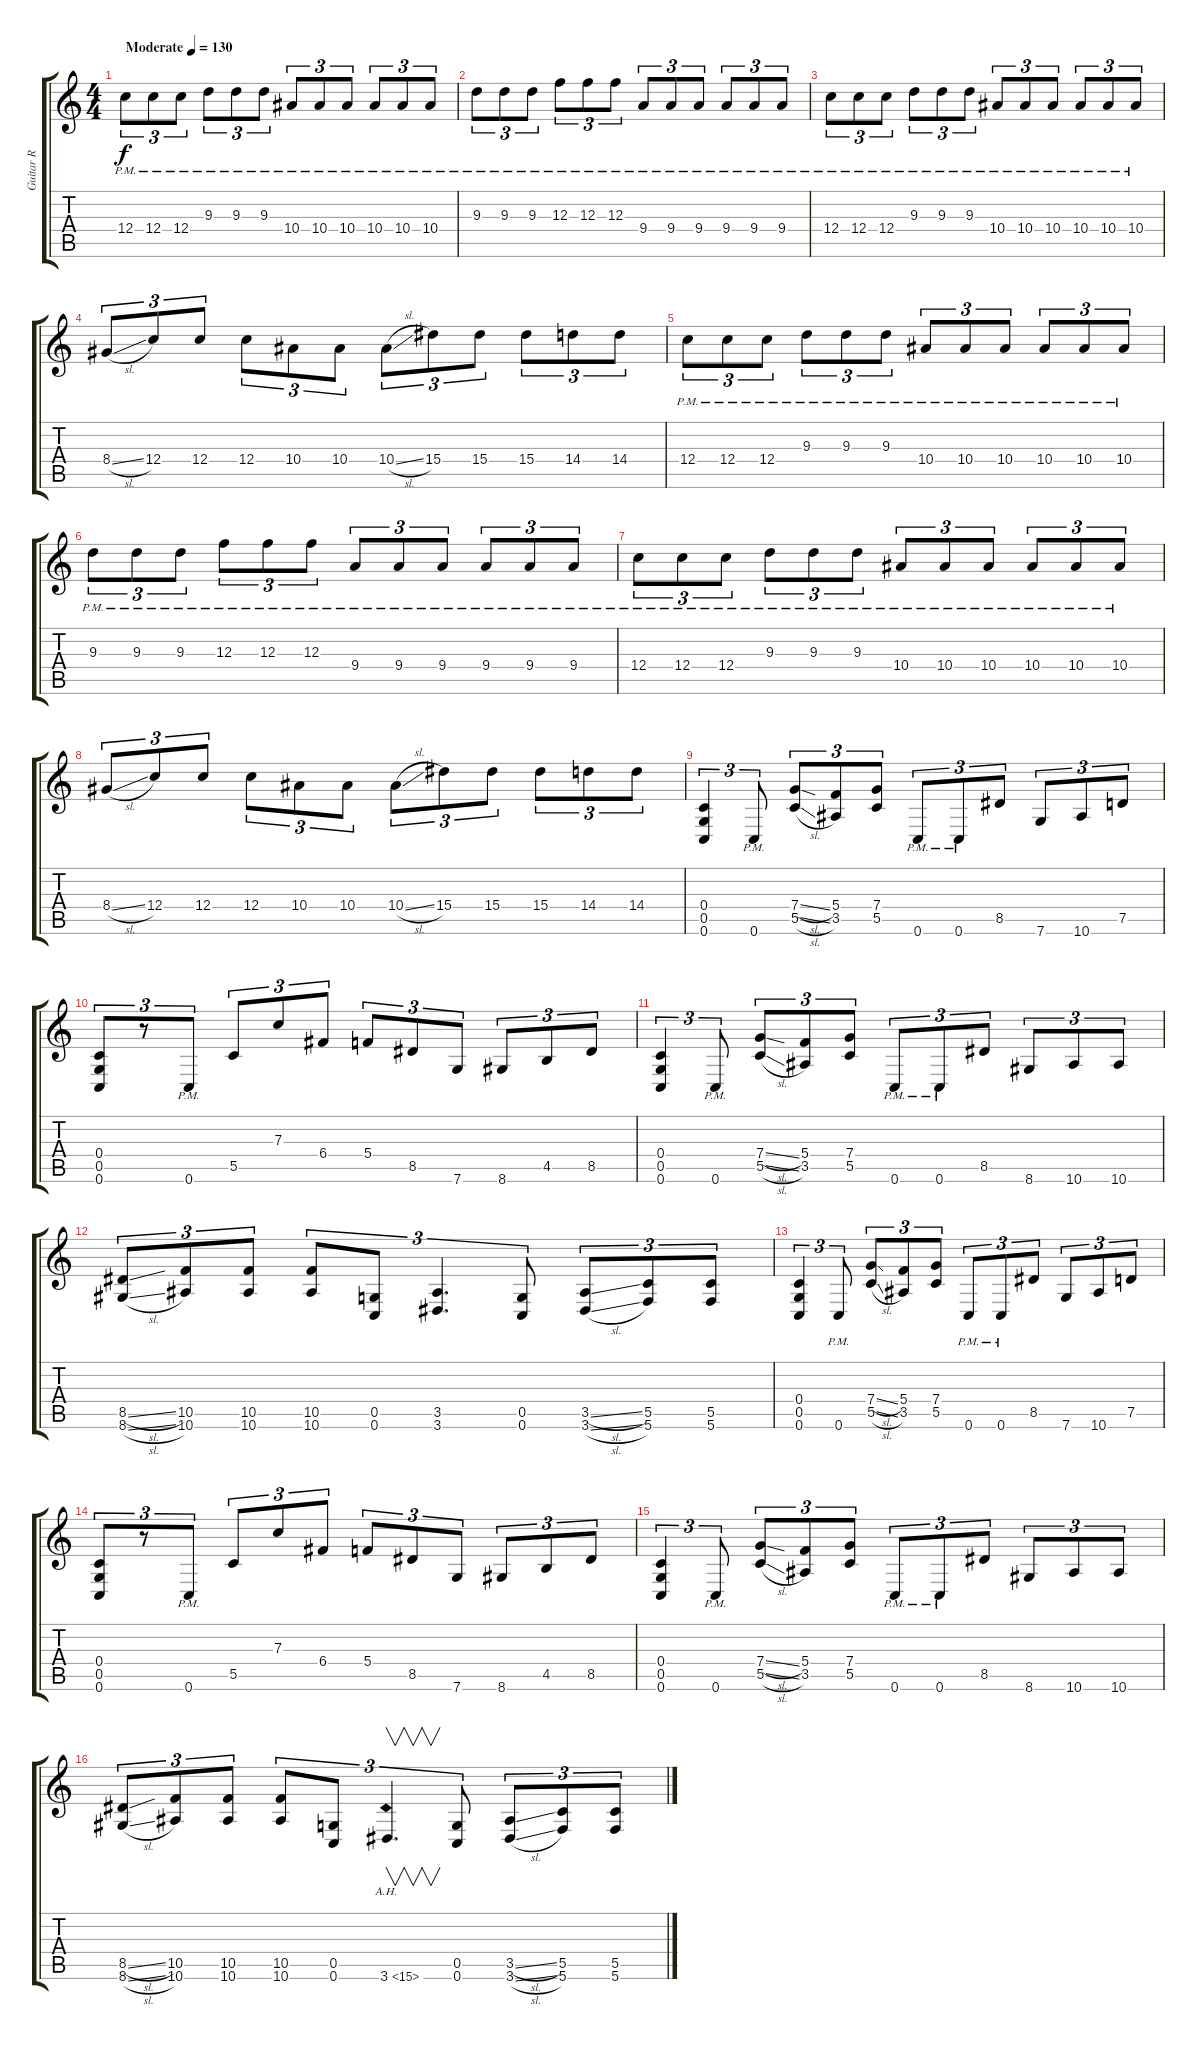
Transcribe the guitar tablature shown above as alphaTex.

\track ("Guitar R" "Guitar R") {instrument distortionguitar}
\staff {score tabs}
\tuning (D4 A3 F3 C3 G2 C2) {hide}
\ts (4 4)
\tempo (130 "Moderate")
\clef g2
\ks c
12.4{pm}.8{tu (3 2) dy f instrument distortionguitar} 12.4{pm}.8{tu (3 2)} 12.4{pm}.8{tu (3 2)} 9.3{pm}.8{tu (3 2)} 9.3{pm}.8{tu (3 2)} 9.3{pm}.8{tu (3 2)} 10.4{pm}.8{tu (3 2)} 10.4{pm}.8{tu (3 2)} 10.4{pm}.8{tu (3 2)} 10.4{pm}.8{tu (3 2)} 10.4{pm}.8{tu (3 2)} 10.4{pm}.8{tu (3 2)} |
9.3{pm}.8{tu (3 2)} 9.3{pm}.8{tu (3 2)} 9.3{pm}.8{tu (3 2)} 12.3{pm}.8{tu (3 2)} 12.3{pm}.8{tu (3 2)} 12.3{pm}.8{tu (3 2)} 9.4{pm}.8{tu (3 2)} 9.4{pm}.8{tu (3 2)} 9.4{pm}.8{tu (3 2)} 9.4{pm}.8{tu (3 2)} 9.4{pm}.8{tu (3 2)} 9.4{pm}.8{tu (3 2)} |
12.4{pm}.8{tu (3 2)} 12.4{pm}.8{tu (3 2)} 12.4{pm}.8{tu (3 2)} 9.3{pm}.8{tu (3 2)} 9.3{pm}.8{tu (3 2)} 9.3{pm}.8{tu (3 2)} 10.4{pm}.8{tu (3 2)} 10.4{pm}.8{tu (3 2)} 10.4{pm}.8{tu (3 2)} 10.4{pm}.8{tu (3 2)} 10.4{pm}.8{tu (3 2)} 10.4{pm}.8{tu (3 2)} |
8.4{sl}.8{tu (3 2)} 12.4.8{tu (3 2)} 12.4.8{tu (3 2)} 12.4.8{tu (3 2)} 10.4.8{tu (3 2)} 10.4.8{tu (3 2)} 10.4{sl}.8{tu (3 2)} 15.4.8{tu (3 2)} 15.4.8{tu (3 2)} 15.4.8{tu (3 2)} 14.4.8{tu (3 2)} 14.4.8{tu (3 2)} |
12.4{pm}.8{tu (3 2)} 12.4{pm}.8{tu (3 2)} 12.4{pm}.8{tu (3 2)} 9.3{pm}.8{tu (3 2)} 9.3{pm}.8{tu (3 2)} 9.3{pm}.8{tu (3 2)} 10.4{pm}.8{tu (3 2)} 10.4{pm}.8{tu (3 2)} 10.4{pm}.8{tu (3 2)} 10.4{pm}.8{tu (3 2)} 10.4{pm}.8{tu (3 2)} 10.4{pm}.8{tu (3 2)} |
9.3{pm}.8{tu (3 2)} 9.3{pm}.8{tu (3 2)} 9.3{pm}.8{tu (3 2)} 12.3{pm}.8{tu (3 2)} 12.3{pm}.8{tu (3 2)} 12.3{pm}.8{tu (3 2)} 9.4{pm}.8{tu (3 2)} 9.4{pm}.8{tu (3 2)} 9.4{pm}.8{tu (3 2)} 9.4{pm}.8{tu (3 2)} 9.4{pm}.8{tu (3 2)} 9.4{pm}.8{tu (3 2)} |
12.4{pm}.8{tu (3 2)} 12.4{pm}.8{tu (3 2)} 12.4{pm}.8{tu (3 2)} 9.3{pm}.8{tu (3 2)} 9.3{pm}.8{tu (3 2)} 9.3{pm}.8{tu (3 2)} 10.4{pm}.8{tu (3 2)} 10.4{pm}.8{tu (3 2)} 10.4{pm}.8{tu (3 2)} 10.4{pm}.8{tu (3 2)} 10.4{pm}.8{tu (3 2)} 10.4{pm}.8{tu (3 2)} |
8.4{sl}.8{tu (3 2)} 12.4.8{tu (3 2)} 12.4.8{tu (3 2)} 12.4.8{tu (3 2)} 10.4.8{tu (3 2)} 10.4.8{tu (3 2)} 10.4{sl}.8{tu (3 2)} 15.4.8{tu (3 2)} 15.4.8{tu (3 2)} 15.4.8{tu (3 2)} 14.4.8{tu (3 2)} 14.4.8{tu (3 2)} |
(0.4 0.5 0.6).4{tu (3 2)} 0.6{pm}.8{tu (3 2)} (7.4{sl} 5.5{sl}).8{tu (3 2)} (5.4 3.5).8{tu (3 2)} (7.4 5.5).8{tu (3 2)} 0.6{pm}.8{tu (3 2)} 0.6{pm}.8{tu (3 2)} 8.5.8{tu (3 2)} 7.6.8{tu (3 2)} 10.6.8{tu (3 2)} 7.5.8{tu (3 2)} |
(0.4 0.5 0.6).8{tu (3 2)} r.8{tu (3 2)} 0.6{pm}.8{tu (3 2)} 5.5.8{tu (3 2)} 7.3.8{tu (3 2)} 6.4.8{tu (3 2)} 5.4.8{tu (3 2)} 8.5.8{tu (3 2)} 7.6.8{tu (3 2)} 8.6.8{tu (3 2)} 4.5.8{tu (3 2)} 8.5.8{tu (3 2)} |
(0.4 0.5 0.6).4{tu (3 2)} 0.6{pm}.8{tu (3 2)} (7.4{sl} 5.5{sl}).8{tu (3 2)} (5.4 3.5).8{tu (3 2)} (7.4 5.5).8{tu (3 2)} 0.6{pm}.8{tu (3 2)} 0.6{pm}.8{tu (3 2)} 8.5.8{tu (3 2)} 8.6.8{tu (3 2)} 10.6.8{tu (3 2)} 10.6.8{tu (3 2)} |
(8.5{sl} 8.6{sl}).8{tu (3 2)} (10.5 10.6).8{tu (3 2)} (10.5 10.6).8{tu (3 2)} (10.5 10.6).8{tu (3 2)} (0.5 0.6).8{tu (3 2)} (3.5 3.6).4{d tu (3 2)} (0.5 0.6).8{tu (3 2)} (3.5{sl} 3.6{sl}).8{tu (3 2)} (5.5 5.6).8{tu (3 2)} (5.5 5.6).8{tu (3 2)} |
(0.4 0.5 0.6).4{tu (3 2)} 0.6{pm}.8{tu (3 2)} (7.4{sl} 5.5{sl}).8{tu (3 2)} (5.4 3.5).8{tu (3 2)} (7.4 5.5).8{tu (3 2)} 0.6{pm}.8{tu (3 2)} 0.6{pm}.8{tu (3 2)} 8.5.8{tu (3 2)} 7.6.8{tu (3 2)} 10.6.8{tu (3 2)} 7.5.8{tu (3 2)} |
(0.4 0.5 0.6).8{tu (3 2)} r.8{tu (3 2)} 0.6{pm}.8{tu (3 2)} 5.5.8{tu (3 2)} 7.3.8{tu (3 2)} 6.4.8{tu (3 2)} 5.4.8{tu (3 2)} 8.5.8{tu (3 2)} 7.6.8{tu (3 2)} 8.6.8{tu (3 2)} 4.5.8{tu (3 2)} 8.5.8{tu (3 2)} |
(0.4 0.5 0.6).4{tu (3 2)} 0.6{pm}.8{tu (3 2)} (7.4{sl} 5.5{sl}).8{tu (3 2)} (5.4 3.5).8{tu (3 2)} (7.4 5.5).8{tu (3 2)} 0.6{pm}.8{tu (3 2)} 0.6{pm}.8{tu (3 2)} 8.5.8{tu (3 2)} 8.6.8{tu (3 2)} 10.6.8{tu (3 2)} 10.6.8{tu (3 2)} |
(8.5{sl} 8.6{sl}).8{tu (3 2)} (10.5 10.6).8{tu (3 2)} (10.5 10.6).8{tu (3 2)} (10.5 10.6).8{tu (3 2)} (0.5 0.6).8{tu (3 2)} 3.6{ah 12}.4{v d tu (3 2)} (0.5 0.6).8{tu (3 2)} (3.5{sl} 3.6{sl}).8{tu (3 2)} (5.5 5.6).8{tu (3 2)} (5.5 5.6).8{tu (3 2)}
